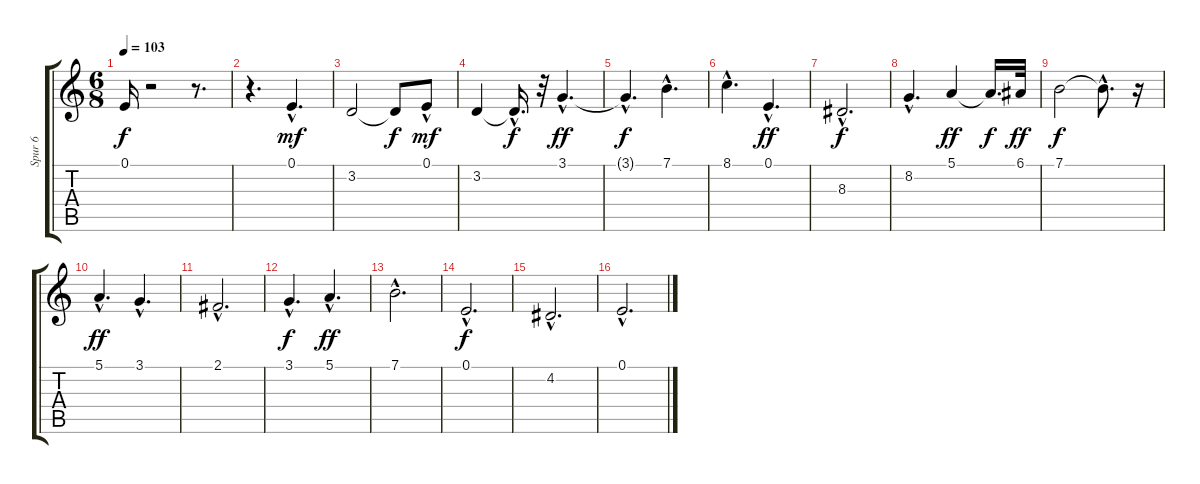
\track ("Spur 6" "Spur 6") {instrument acousticgrandpiano}
\staff {score tabs}
\tuning (E4 B3 G3 D3 A2 E2) {hide}
\ts (6 8)
\tempo 103
\clef g2
\ks c
0.1{t}.16{dy f} r.2 r.8{d} |
r.4{d} 0.1{hac}.4{d dy mf volume 10} |
3.2.2 3.2{t}.8{dy f} 0.1{hac}.8{dy mf} |
3.2.4 3.2{hac t}.16{d dy f} r.32 3.1{hac}.4{d dy ff} |
3.1{hac t}.4{d dy f} 7.1{hac}.4{d} |
8.1{hac}.4{d} 0.1{hac}.4{d dy ff} |
8.3{hac}.2{d dy f} |
8.2{hac}.4{d} 5.1.4{dy ff} 5.1{t}.16{d dy f} 6.1.32{dy ff} |
7.1.2{dy f} 7.1{hac t}.8{d} r.16 |
5.1{hac}.4{d dy ff} 3.1{hac}.4{d} |
2.1{hac}.2{d} |
3.1{hac}.4{d dy f} 5.1{hac}.4{d dy ff} |
7.1{hac}.2{d} |
0.1{hac}.2{d dy f} |
4.2{hac}.2{d} |
0.1{hac}.2{d}
